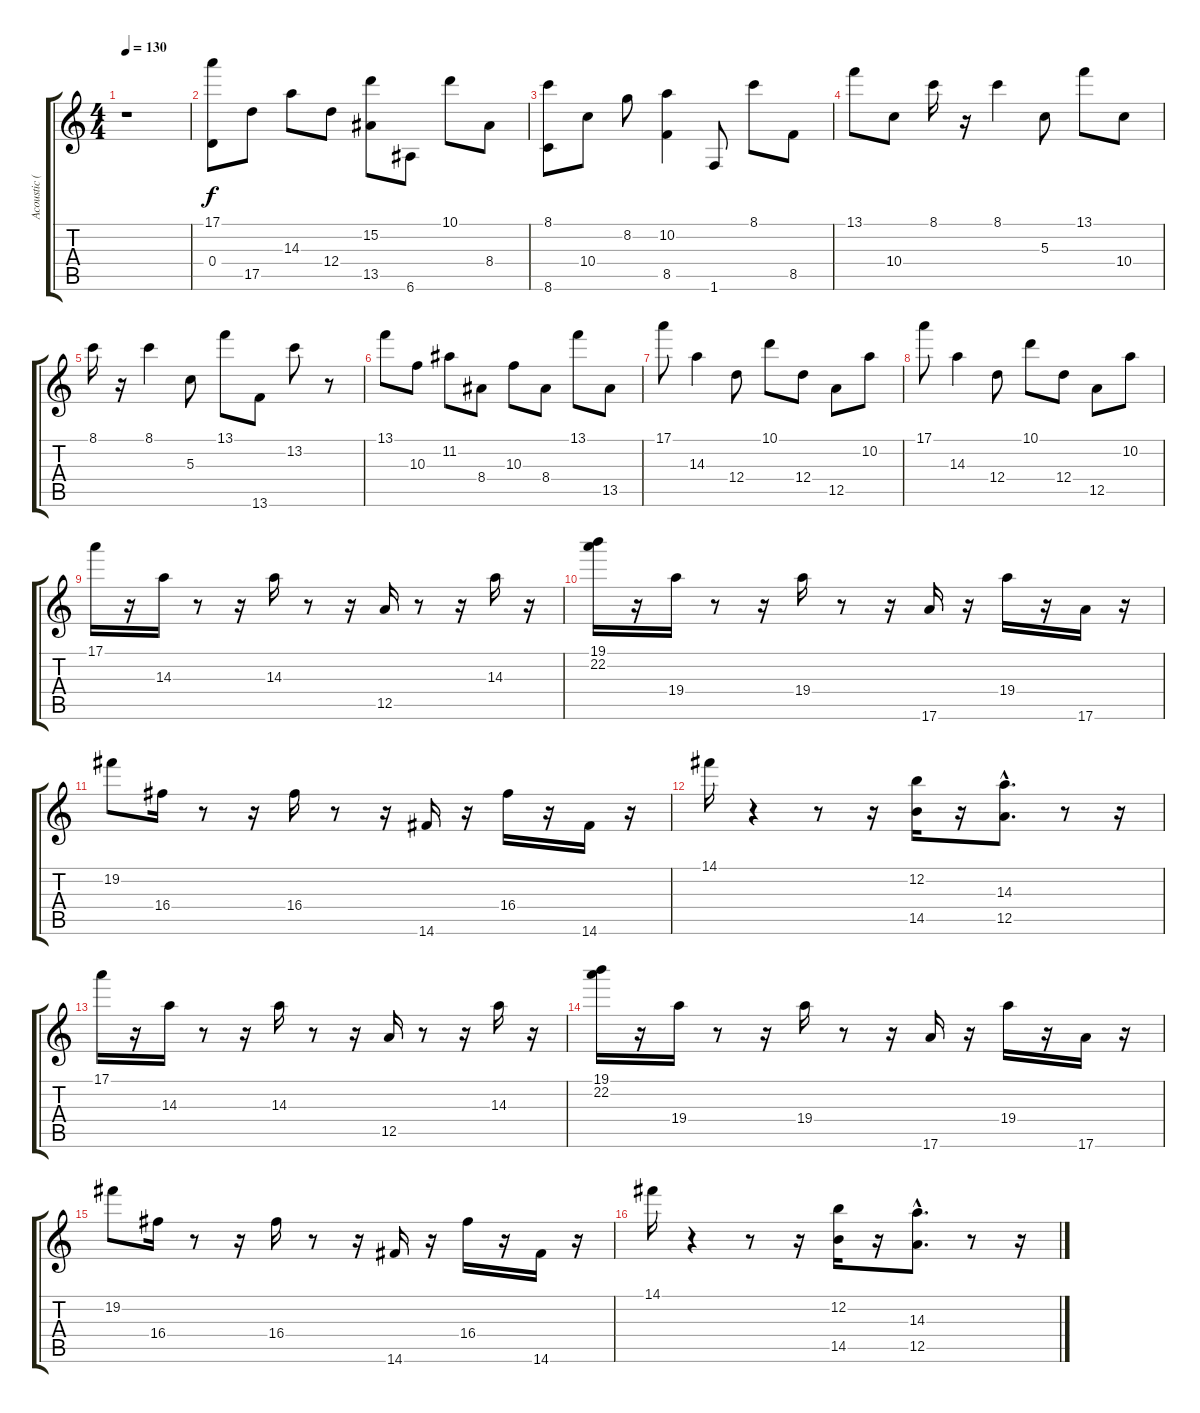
\track ("Acoustic (nylon)" "Acoustic (") {instrument acousticguitarnylon}
\staff {score tabs}
\tuning (E4 B3 G3 D3 A2 E2) {hide}
\ts (4 4)
\tempo 130
\clef g2
\ks c
r.1{dy f} |
(17.1 0.4).8 17.5.8 14.3.8 12.4.8 (15.2 13.5).8 6.6.8 10.1.8 8.4.8 |
(8.1 8.6).8 10.4.8 8.2.8 (10.2 8.5).4 1.6.8 8.1.8 8.5.8 |
13.1.8 10.4.8 8.1.16 r.16 8.1.4 5.3.8 13.1.8 10.4.8 |
8.1.16 r.16 8.1.4 5.3.8 13.1.8 13.6.8 13.2.8 r.8 |
13.1.8 10.3.8 11.2.8 8.4.8 10.3.8 8.4.8 13.1.8 13.5.8 |
17.1.8 14.3.4 12.4.8 10.1.8 12.4.8 12.5.8 10.2.8 |
17.1.8 14.3.4 12.4.8 10.1.8 12.4.8 12.5.8 10.2.8 |
17.1.16 r.16 14.3.16 r.8 r.16 14.3.16 r.8 r.16 12.5.16 r.8 r.16 14.3.16 r.16 |
(19.1 22.2).16 r.16 19.4.16 r.8 r.16 19.4.16 r.8 r.16 17.6.16 r.16 19.4.16 r.16 17.6.16 r.16 |
19.2.8 16.4.16 r.8 r.16 16.4.16 r.8 r.16 14.6.16 r.16 16.4.16 r.16 14.6.16 r.16 |
14.1.16 r.4 r.8 r.16 (12.2 14.5).16 r.16 (14.3{hac} 12.5{hac}).8{d} r.8 r.16 |
17.1.16 r.16 14.3.16 r.8 r.16 14.3.16 r.8 r.16 12.5.16 r.8 r.16 14.3.16 r.16 |
(19.1 22.2).16 r.16 19.4.16 r.8 r.16 19.4.16 r.8 r.16 17.6.16 r.16 19.4.16 r.16 17.6.16 r.16 |
19.2.8 16.4.16 r.8 r.16 16.4.16 r.8 r.16 14.6.16 r.16 16.4.16 r.16 14.6.16 r.16 |
14.1.16 r.4 r.8 r.16 (12.2 14.5).16 r.16 (14.3{hac} 12.5{hac}).8{d} r.8 r.16
